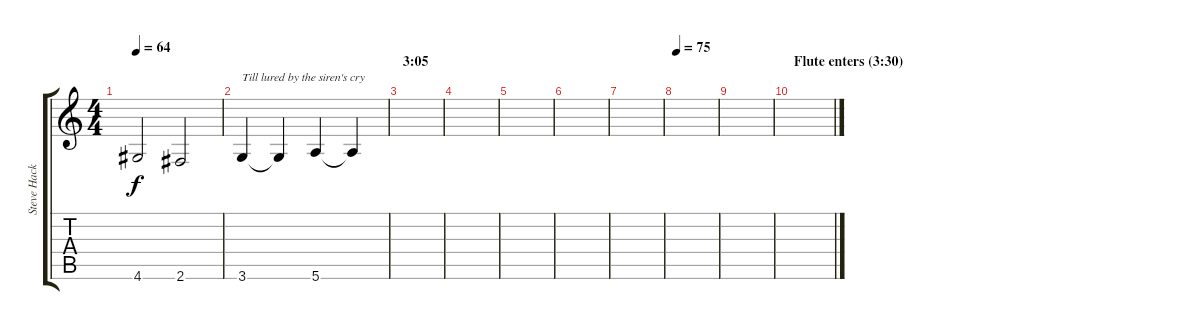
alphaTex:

\track ("Steve Hackett (electric guitar)" "Steve Hack") {instrument overdrivenguitar}
\staff {score tabs}
\tuning (E4 B3 G3 D3 A2 E2) {hide}
\ts (4 4)
\tempo 64
\clef g2
\ks c
4.6.2{dy f} 2.6.2 |
3.6.4{txt "Till lured by the siren's cry"} 3.6{t}.4 5.6.4 5.6{t}.4 |
\section ("" "3:05")
|
|
|
|
|
\tempo 75
|
|
\section ("" "Flute enters (3:30)")
